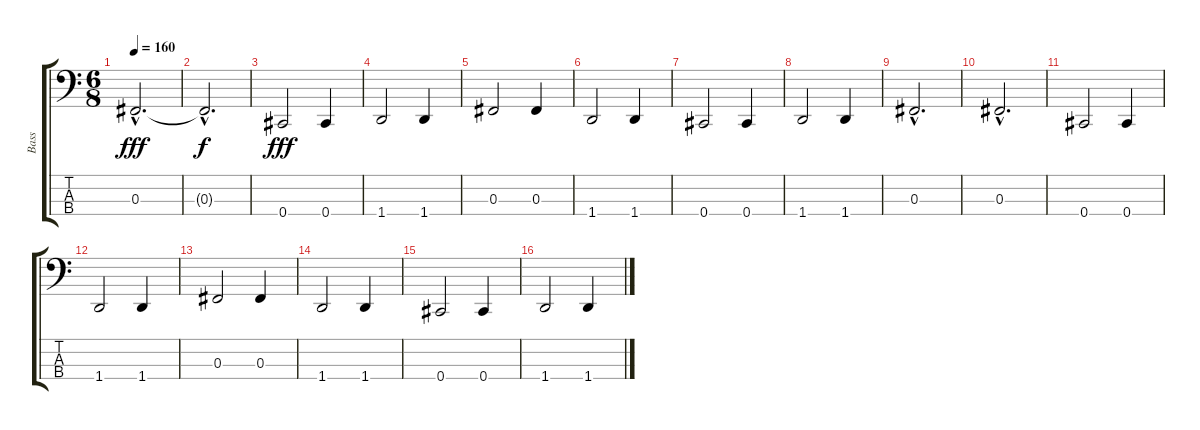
\track ("Bass" "Bass") {instrument electricbasspick}
\staff {score tabs}
\tuning (E2 B1 Gb1 Db1) {hide}
\ts (6 8)
\tempo 160
\clef f4
\ks c
0.3{hac}.2{d dy fff} |
0.3{hac t}.2{d dy f} |
0.4.2{dy fff} 0.4.4 |
1.4.2 1.4.4 |
0.3.2 0.3.4 |
1.4.2 1.4.4 |
0.4.2 0.4.4 |
1.4.2 1.4.4 |
0.3{hac}.2{d} |
0.3{hac}.2{d} |
0.4.2 0.4.4 |
1.4.2 1.4.4 |
0.3.2 0.3.4 |
1.4.2 1.4.4 |
0.4.2 0.4.4 |
1.4.2 1.4.4
